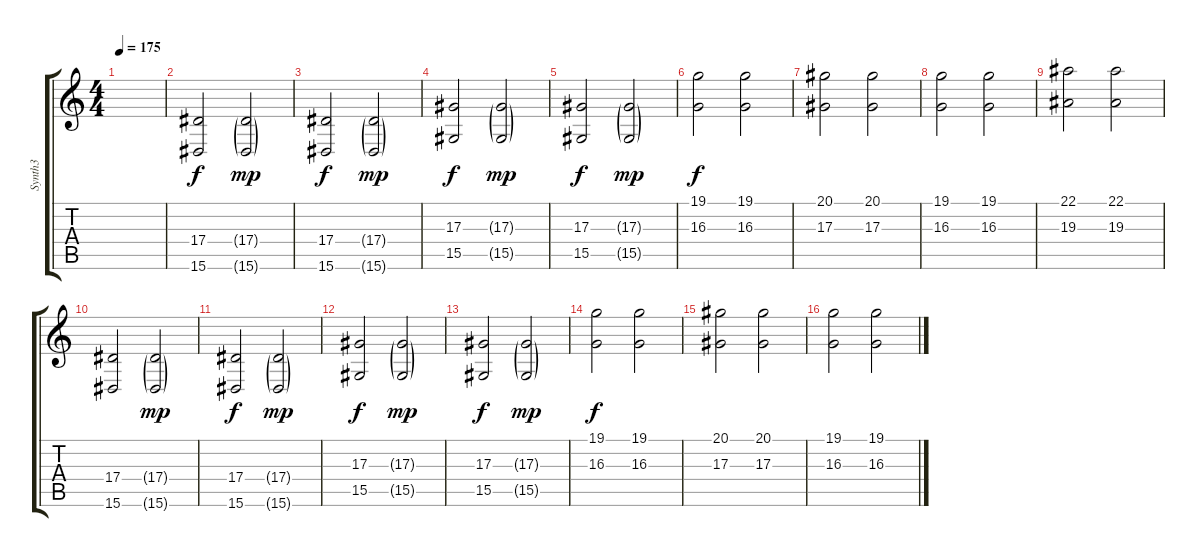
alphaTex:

\track ("Synth3" "Synth3") {instrument acousticgrandpiano}
\staff {score tabs}
\tuning (C4 G3 Eb3 Bb2 F2 C2) {hide}
\ts (4 4)
\tempo 175
\clef g2
\ks c
|
(17.4 15.6).2{volume 16 instrument acousticgrandpiano} (17.4{g} 15.6{g}).2{dy mp} |
(17.4 15.6).2{dy f instrument brightacousticpiano} (17.4{g} 15.6{g}).2{dy mp} |
(17.3 15.5).2{dy f} (17.3{g} 15.5{g}).2{dy mp} |
(17.3 15.5).2{dy f} (17.3{g} 15.5{g}).2{dy mp} |
(19.1 16.3).2{dy f} (19.1 16.3).2 |
(20.1 17.3).2 (20.1 17.3).2 |
(19.1 16.3).2 (19.1 16.3).2 |
(22.1 19.3).2 (22.1 19.3).2 |
(17.4 15.6).2{volume 16 instrument acousticgrandpiano} (17.4{g} 15.6{g}).2{dy mp} |
(17.4 15.6).2{dy f instrument brightacousticpiano} (17.4{g} 15.6{g}).2{dy mp} |
(17.3 15.5).2{dy f} (17.3{g} 15.5{g}).2{dy mp} |
(17.3 15.5).2{dy f} (17.3{g} 15.5{g}).2{dy mp} |
(19.1 16.3).2{dy f} (19.1 16.3).2 |
(20.1 17.3).2 (20.1 17.3).2 |
(19.1 16.3).2 (19.1 16.3).2
